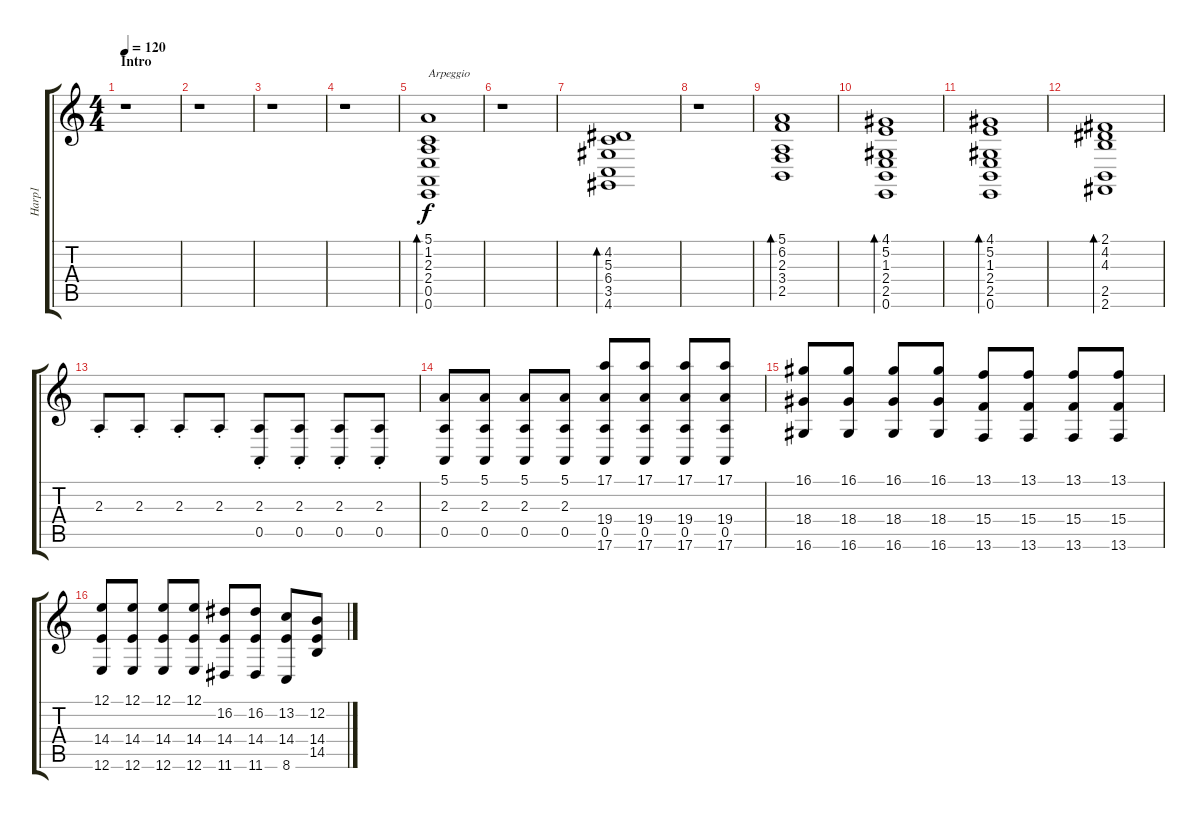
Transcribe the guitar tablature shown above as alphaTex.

\track ("Harp1" "Harp1") {instrument orchestralharp}
\staff {score tabs}
\tuning (E4 B3 G3 D3 A2 E2) {hide}
\ts (4 4)
\section ("" "Intro")
\tempo 120
\clef g2
\ks c
r.1{dy f instrument orchestralharp} |
r.1 |
r.1 |
r.1 |
(5.1 1.2 2.3 2.4 0.5 0.6).1{bd 480 txt "Arpeggio"} |
r.1 |
(4.2 5.3 6.4 3.5 4.6).1{bd 480} |
r.1 |
(5.1 6.2 2.3 3.4 2.5).1{bd 480} |
(4.1 5.2 1.3 2.4 2.5 0.6).1{bd 480} |
(4.1 5.2 1.3 2.4 2.5 0.6).1{bd 480} |
(2.1 4.2 4.3 2.5 2.6).1{bd 480} |
2.3{st}.8 2.3{st}.8 2.3{st}.8 2.3{st}.8 (2.3{st} 0.5{st}).8 (2.3{st} 0.5{st}).8 (2.3{st} 0.5{st}).8 (2.3{st} 0.5{st}).8 |
(5.1 2.3 0.5).8 (5.1 2.3 0.5).8 (5.1 2.3 0.5).8 (5.1 2.3 0.5).8 (17.1 19.4 0.5 17.6).8 (17.1 19.4 0.5 17.6).8 (17.1 19.4 0.5 17.6).8 (17.1 19.4 0.5 17.6).8 |
(16.1 18.4 16.6).8 (16.1 18.4 16.6).8 (16.1 18.4 16.6).8 (16.1 18.4 16.6).8 (13.1 15.4 13.6).8 (13.1 15.4 13.6).8 (13.1 15.4 13.6).8 (13.1 15.4 13.6).8 |
(12.1 14.4 12.6).8 (12.1 14.4 12.6).8 (12.1 14.4 12.6).8 (12.1 14.4 12.6).8 (16.2 14.4 11.6).8 (16.2 14.4 11.6).8 (13.2 14.4 8.6).8 (12.2 14.4 14.5).8
